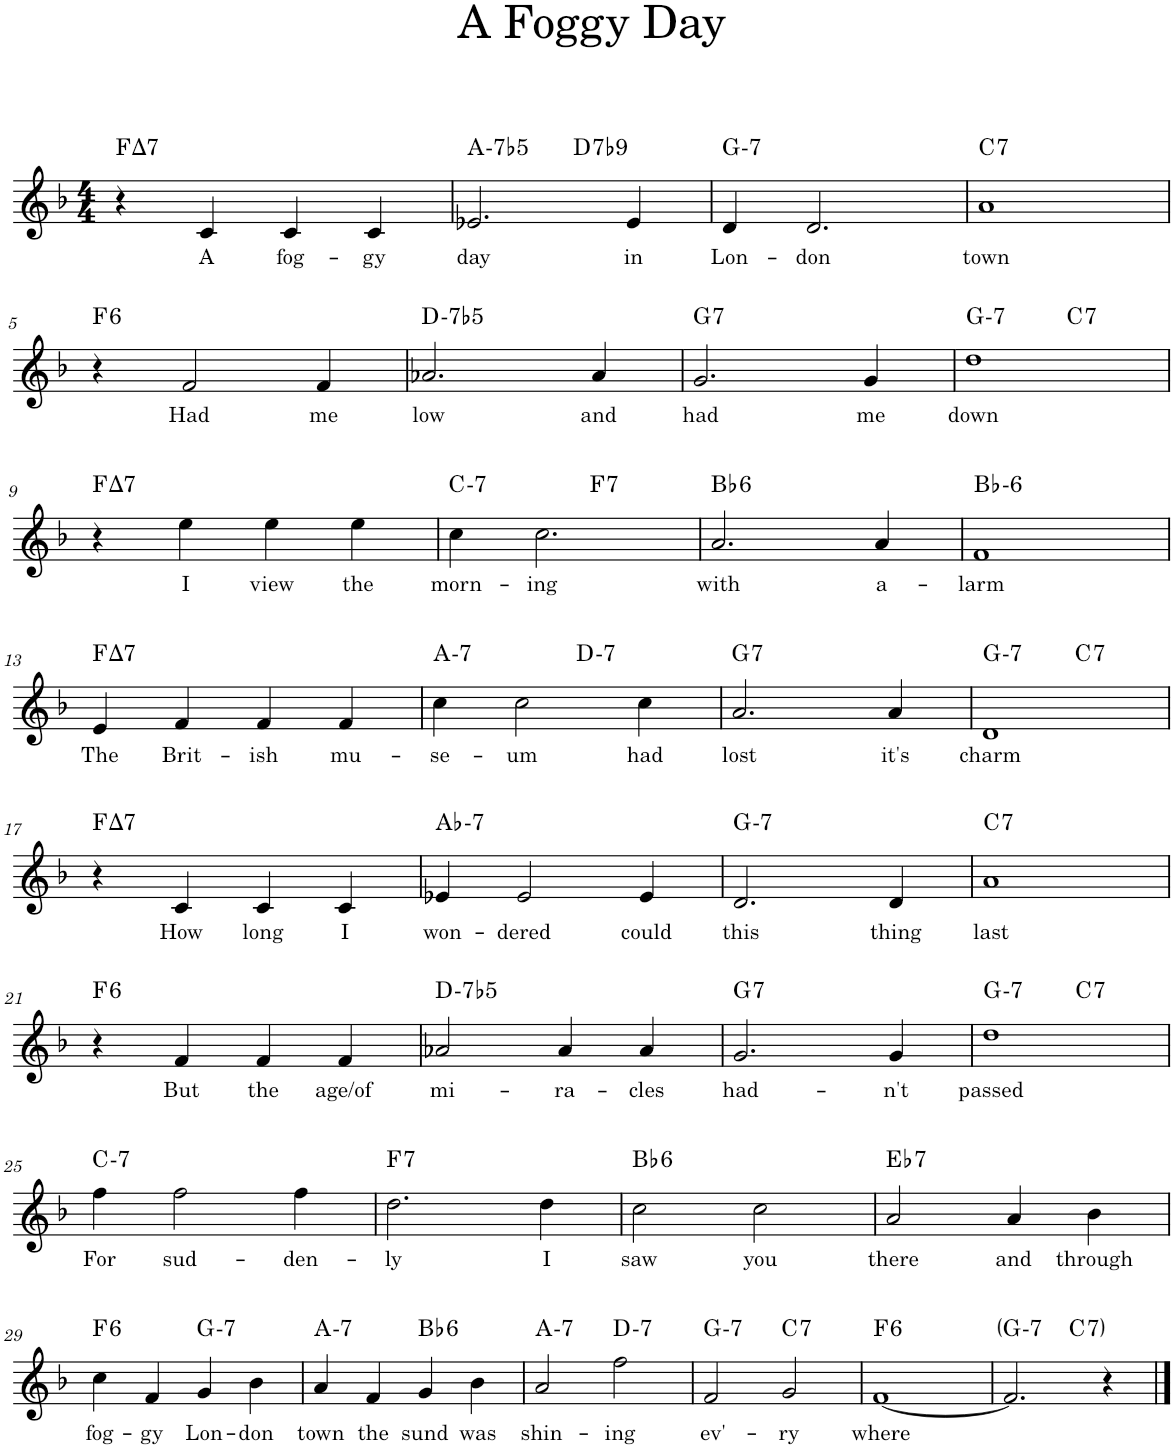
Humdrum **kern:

**kern	**text	**harte
*part1	*part1	*part1
*staff1	*staff1	*
*I"Oboe	*	*
*I'Ob.	*	*
*clefG2	*	*
*k[b-]	*	*
*M4/4	*	*
=1	=1	=1
!	!	!LO:H:kt=7
4r	.	F:maj7
!	!LO:LY:b	!
4c/	A	.
!	!LO:LY:b	!
4c/	fog-	.
!	!LO:LY:b	!
4c/	-gy	.
=2	=2	=2
!	!LO:LY:b	!LO:H:kt=-7b5
*^	*	*
2.e-X/	2ryy	day	A:hdim7
!	!	!	!LO:H:kt=7
.	2ryy	.	D:7(b9)
!	!	!LO:LY:b	!
4e-/	.	in	.
=3	=3	=3	=3
!	!	!LO:LY:b	!LO:H:kt=7
*v	*v	*	*
4d/	Lon-	G:min7
!	!LO:LY:b	!
2.d/	-don	.
=4	=4	=4
!	!LO:LY:b	!LO:H:kt=7
1a	town	C:7
!!LO:LB:g=z
=5	=5	=5
!	!	!LO:H:kt=6
4r	.	F:maj6
!	!LO:LY:b	!
2f/	Had	.
!	!LO:LY:b	!
4f/	me	.
=6	=6	=6
!	!LO:LY:b	!LO:H:kt=-7b5
2.a-X/	low	D:hdim7
!	!LO:LY:b	!
4a-/	and	.
=7	=7	=7
!	!LO:LY:b	!LO:H:kt=7
2.g/	had	G:7
!	!LO:LY:b	!
4g/	me	.
=8	=8	=8
!	!LO:LY:b	!LO:H:kt=7
*^	*	*
1dd	2ryy	down	G:min7
!	!	!	!LO:H:kt=7
.	2ryy	.	C:7
!!LO:LB:g=z	!!
=9	=9	=9	=9
!	!	!	!LO:H:kt=7
*v	*v	*	*
4r	.	F:maj7
!	!LO:LY:b	!
4ee\	I	.
!	!LO:LY:b	!
4ee\	view	.
!	!LO:LY:b	!
4ee\	the	.
=10	=10	=10
!	!LO:LY:b	!LO:H:kt=7
*^	*	*
4cc\	2ryy	morn-	C:min7
!	!	!LO:LY:b	!
2.cc\	.	-ing	.
!	!	!	!LO:H:kt=7
.	2ryy	.	F:7
=11	=11	=11	=11
!	!	!LO:LY:b	!LO:H:kt=6
*v	*v	*	*
2.a/	with	Bb:maj6
!	!LO:LY:b	!
4a/	a-	.
=12	=12	=12
!	!LO:LY:b	!LO:H:kt=6
1f	-larm	Bb:min6
!!LO:LB:g=z
=13	=13	=13
!	!LO:LY:b	!LO:H:kt=7
4e/	The	F:maj7
!	!LO:LY:b	!
4f/	Brit-	.
!	!LO:LY:b	!
4f/	-ish	.
!	!LO:LY:b	!
4f/	mu-	.
=14	=14	=14
!	!LO:LY:b	!LO:H:kt=7
*^	*	*
4cc\	2ryy	-se-	A:min7
!	!	!LO:LY:b	!
2cc\	.	-um	.
!	!	!	!LO:H:kt=7
.	2ryy	.	D:min7
!	!	!LO:LY:b	!
4cc\	.	had	.
=15	=15	=15	=15
!	!	!LO:LY:b	!LO:H:kt=7
*v	*v	*	*
2.a/	lost	G:7
!	!LO:LY:b	!
4a/	it's	.
=16	=16	=16
!	!LO:LY:b	!LO:H:kt=7
*^	*	*
1d	2ryy	charm	G:min7
!	!	!	!LO:H:kt=7
.	2ryy	.	C:7
!!LO:LB:g=z	!!
=17	=17	=17	=17
!	!	!	!LO:H:kt=7
*v	*v	*	*
4r	.	F:maj7
!	!LO:LY:b	!
4c/	How	.
!	!LO:LY:b	!
4c/	long	.
!	!LO:LY:b	!
4c/	I	.
=18	=18	=18
!	!LO:LY:b	!LO:H:kt=7
4e-X/	won-	Ab:min7
!	!LO:LY:b	!
2e-/	-dered	.
!	!LO:LY:b	!
4e-/	could	.
=19	=19	=19
!	!LO:LY:b	!LO:H:kt=7
2.d/	this	G:min7
!	!LO:LY:b	!
4d/	thing	.
=20	=20	=20
!	!LO:LY:b	!LO:H:kt=7
1a	last	C:7
!!LO:LB:g=z
=21	=21	=21
!	!	!LO:H:kt=6
4r	.	F:maj6
!	!LO:LY:b	!
4f/	But	.
!	!LO:LY:b	!
4f/	the	.
!	!LO:LY:b	!
4f/	age/of	.
=22	=22	=22
!	!LO:LY:b	!LO:H:kt=-7b5
2a-X/	mi-	D:hdim7
!	!LO:LY:b	!
4a-/	-ra-	.
!	!LO:LY:b	!
4a-/	-cles	.
=23	=23	=23
!	!LO:LY:b	!LO:H:kt=7
2.g/	had-	G:7
!	!LO:LY:b	!
4g/	-n't	.
=24	=24	=24
!	!LO:LY:b	!LO:H:kt=7
*^	*	*
1dd	2ryy	passed	G:min7
!	!	!	!LO:H:kt=7
.	2ryy	.	C:7
!!LO:LB:g=z	!!
=25	=25	=25	=25
!	!	!LO:LY:b	!LO:H:kt=7
*v	*v	*	*
4ff\	For	C:min7
!	!LO:LY:b	!
2ff\	sud-	.
!	!LO:LY:b	!
4ff\	-den-	.
=26	=26	=26
!	!LO:LY:b	!LO:H:kt=7
2.dd\	-ly	F:7
!	!LO:LY:b	!
4dd\	I	.
=27	=27	=27
!	!LO:LY:b	!LO:H:kt=6
2cc\	saw	Bb:maj6
!	!LO:LY:b	!
2cc\	you	.
=28	=28	=28
!	!LO:LY:b	!LO:H:kt=7
2a/	there	Eb:7
!	!LO:LY:b	!
4a/	and	.
!	!LO:LY:b	!
4b-\	through	.
!!LO:LB:g=z
=29	=29	=29
!	!LO:LY:b	!LO:H:kt=6
4cc\	fog-	F:maj6
!	!LO:LY:b	!
4f/	-gy	.
!	!LO:LY:b	!LO:H:kt=7
4g/	Lon-	G:min7
!	!LO:LY:b	!
4b-\	-don	.
=30	=30	=30
!	!LO:LY:b	!LO:H:kt=7
4a/	town	A:min7
!	!LO:LY:b	!
4f/	the	.
!	!LO:LY:b	!LO:H:kt=6
4g/	sund	Bb:maj6
!	!LO:LY:b	!
4b-\	was	.
=31	=31	=31
!	!LO:LY:b	!LO:H:kt=7
2a/	shin-	A:min7
!	!LO:LY:b	!LO:H:kt=7
2ff\	-ing	D:min7
=32	=32	=32
!	!LO:LY:b	!LO:H:kt=7
2f/	ev'-	G:min7
!	!LO:LY:b	!LO:H:kt=7
2g/	-ry	C:7
=33	=33	=33
!	!LO:LY:b	!LO:H:kt=6
[1f	where	F:maj6
=34	=34	=34
!	!	!LO:H:kt=7
*^	*	*
2.f/]	2ryy	.	G:min7
!	!	!	!LO:H:kt=7
.	2ryy	.	C:7
4r	.	.	.
*v	*v	*	*
==	==	==
*-	*-	*-
